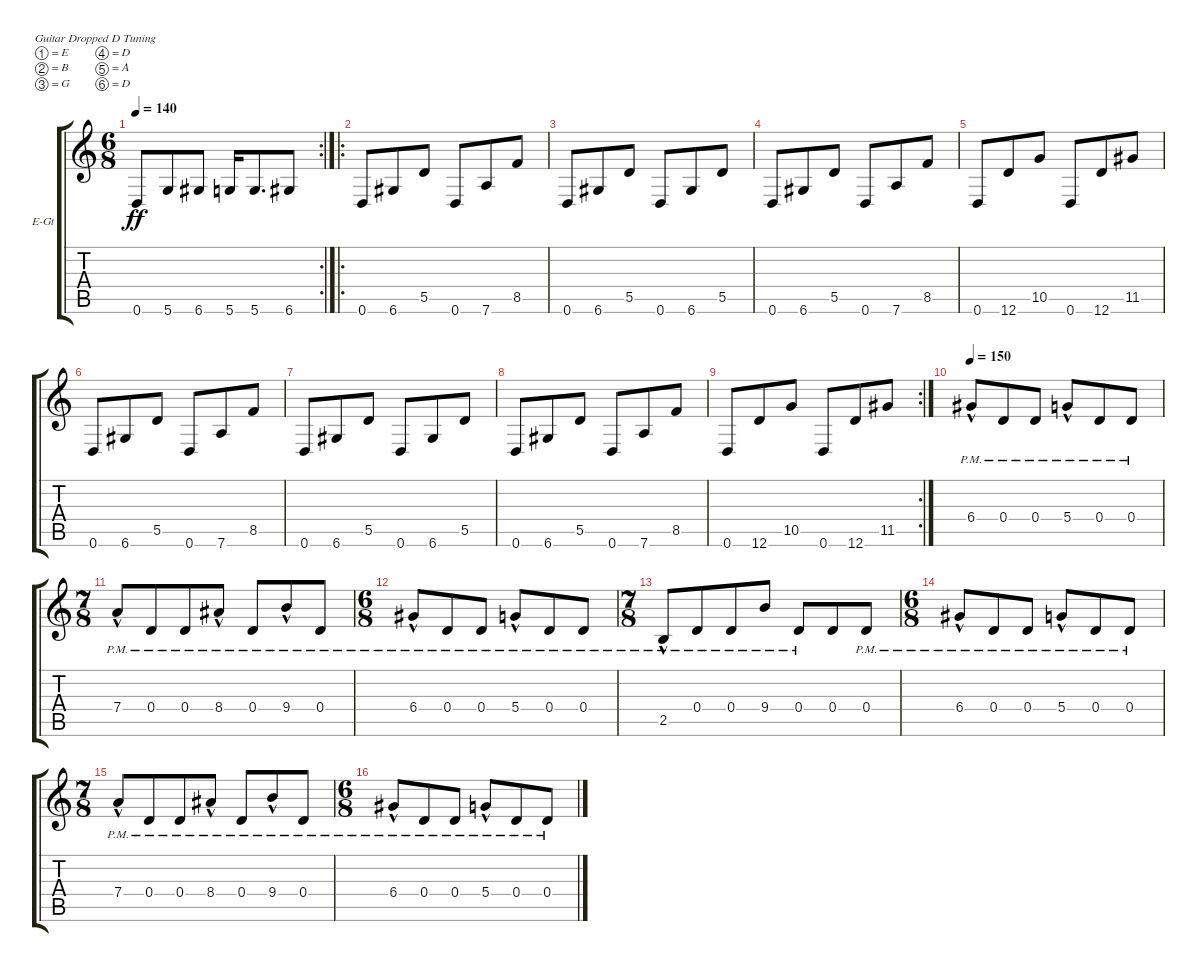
\defaultSystemsLayout 4
\bracketExtendMode groupsimilarinstruments
\firstSystemTrackNameOrientation horizontal
\otherSystemsTrackNameOrientation horizontal
\track ("E-Gt (Bass)" "E-Gt") {instrument distortionguitar}
\staff {score tabs}
\tuning (E4 B3 G3 D3 A2 D2)
\rc 2
\ts (6 8)
\tempo 140
\clef g2
\ks c
0.6.8{dy ff} 5.6.8 6.6.8 5.6.16 5.6.8{d} 6.6.8 |
\ro
0.6.8 6.6.8 5.5.8 0.6.8 7.6.8 8.5.8 |
0.6.8 6.6.8 5.5.8 0.6.8 6.6.8 5.5.8 |
0.6.8 6.6.8 5.5.8 0.6.8 7.6.8 8.5.8 |
0.6.8 12.6.8 10.5.8 0.6.8 12.6.8 11.5.8 |
0.6.8 6.6.8 5.5.8 0.6.8 7.6.8 8.5.8 |
0.6.8 6.6.8 5.5.8 0.6.8 6.6.8 5.5.8 |
0.6.8 6.6.8 5.5.8 0.6.8 7.6.8 8.5.8 |
\rc 2
0.6.8 12.6.8 10.5.8 0.6.8 12.6.8 11.5.8 |
\tempo 150
6.4{hac pm}.8 0.4{pm}.8 0.4{pm}.8 5.4{hac pm}.8 0.4{pm}.8 0.4{pm}.8 |
\ts (7 8)
7.4{hac pm}.8 0.4{pm}.8 0.4{pm}.8 8.4{hac pm}.8 0.4{pm}.8 9.4{hac pm}.8 0.4{pm}.8 |
\ts (6 8)
6.4{hac pm}.8 0.4{pm}.8 0.4{pm}.8 5.4{hac pm}.8 0.4{pm}.8 0.4{pm}.8 |
\ts (7 8)
2.5{hac pm}.8 0.4{pm}.8 0.4{pm}.8 9.4{pm}.8 0.4{pm}.8 0.4.8 0.4{pm}.8 |
\ts (6 8)
6.4{hac pm}.8 0.4{pm}.8 0.4{pm}.8 5.4{hac pm}.8 0.4{pm}.8 0.4{pm}.8 |
\ts (7 8)
7.4{hac pm}.8 0.4{pm}.8 0.4{pm}.8 8.4{hac pm}.8 0.4{pm}.8 9.4{hac pm}.8 0.4{pm}.8 |
\ts (6 8)
6.4{hac pm}.8 0.4{pm}.8 0.4{pm}.8 5.4{hac pm}.8 0.4{pm}.8 0.4{pm}.8
